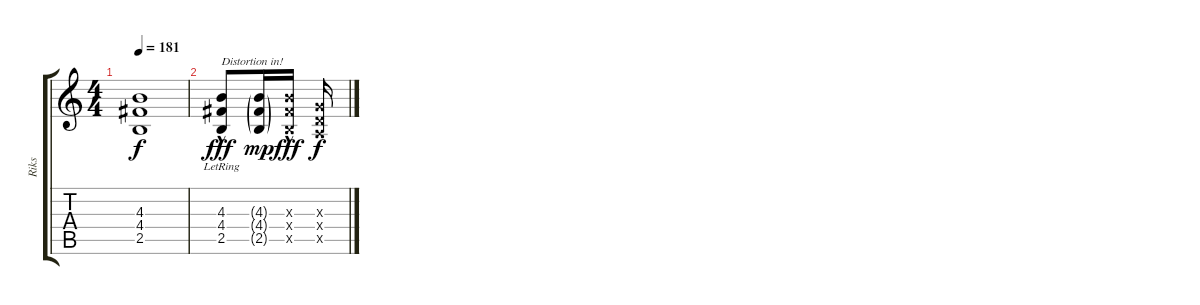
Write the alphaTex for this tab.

\track ("Riks" "Riks") {instrument distortionguitar}
\staff {score tabs}
\tuning (E4 B3 G3 D3 A2 E2) {hide}
\ts (4 4)
\tempo 181
\clef g2
\ks c
(4.3{t} 4.4{t} 2.5{t}).1{dy f} |
(4.3{hac lr} 4.4{hac lr} 2.5{hac lr}).8{txt "Distortion in!" dy fff instrument distortionguitar} (4.3{g} 4.4{g} 2.5{g}).16{dy mp} (4.3{hac x} 4.4{hac x} 2.5{hac x}).16{dy fff} (0.3{x} 0.4{x} 0.5{x}).16{dy f}
